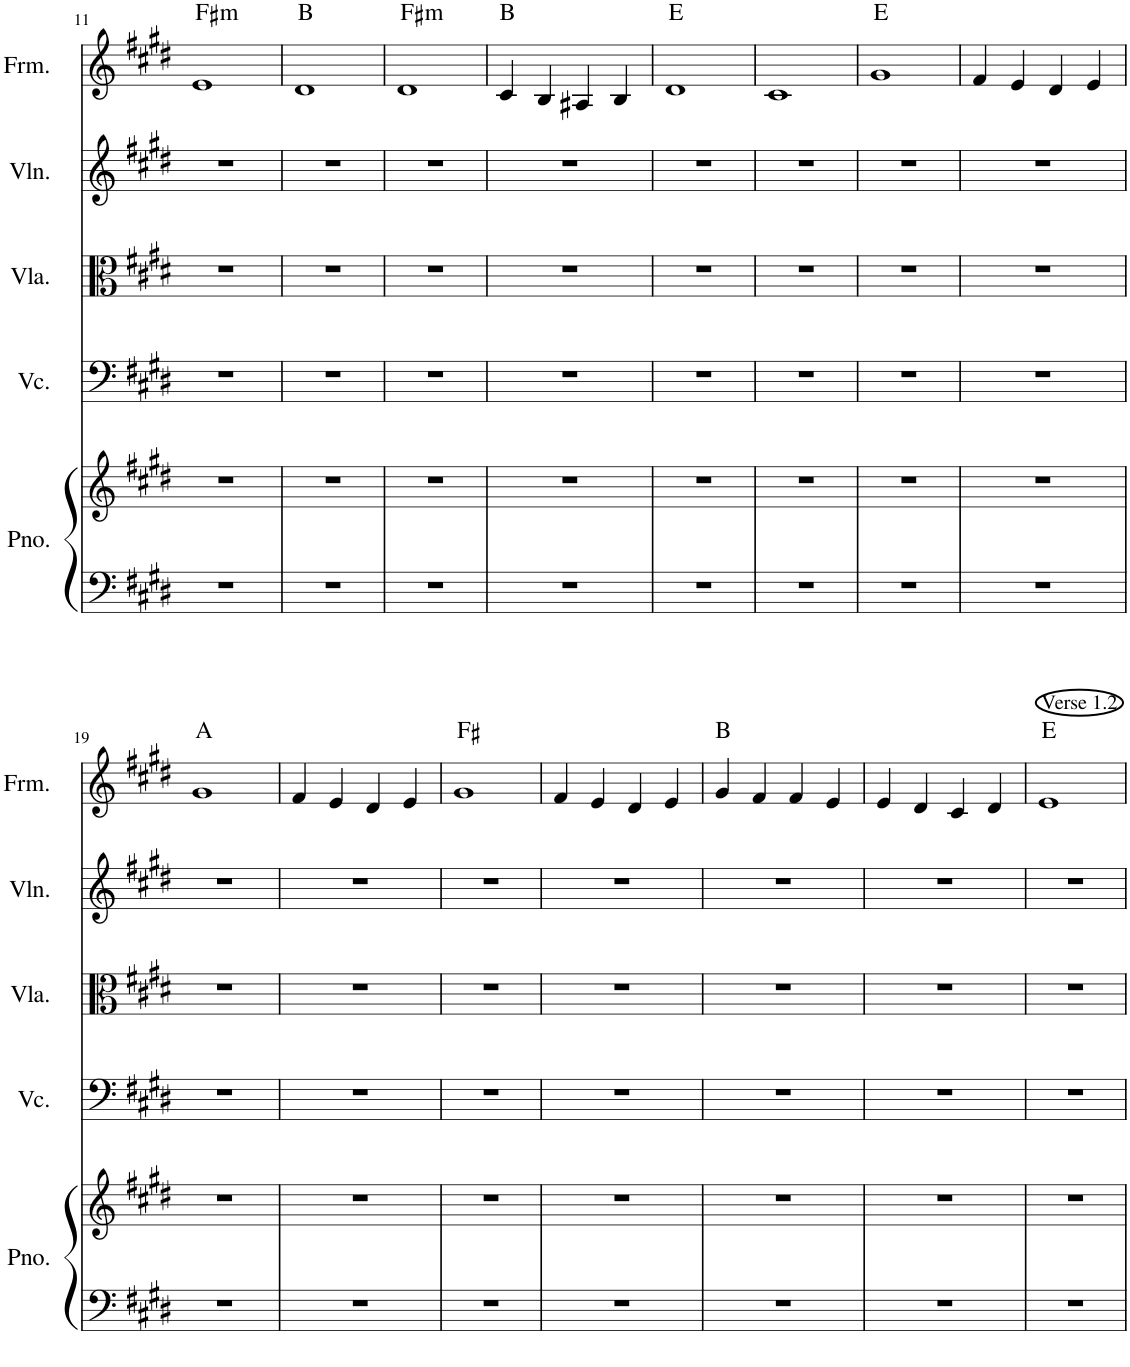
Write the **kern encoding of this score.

**kern	**kern	**kern	**kern	**kern	**kern	**harte
*part5	*part5	*part4	*part3	*part2	*part1	*part1
*staff6	*staff5	*staff4	*staff3	*staff2	*staff1	*
*I"Piano	*	*I"Violoncello	*I"Viola	*I"Violin	*I"Form	*
*I'Pno.	*	*I'Vc.	*I'Vla.	*I'Vln.	*I'Frm.	*
!!LO:PB:g=z
*clefF4	*clefG2	*clefF4	*clefC3	*clefG2	*clefG2	*
*k[f#c#g#d#]	*k[f#c#g#d#]	*k[f#c#g#d#]	*k[f#c#g#d#]	*k[f#c#g#d#]	*k[f#c#g#d#]	*
*M4/4	*M4/4	*M4/4	*M4/4	*M4/4	*M4/4	*
=11	=11	=11	=11	=11	=11	=11
!	!	!	!	!	!	!LO:H:kt=m
1r	1r	1r	1r	1r	1e	F#:min
=12	=12	=12	=12	=12	=12	=12
1r	1r	1r	1r	1r	1d#	B:maj
=13	=13	=13	=13	=13	=13	=13
!	!	!	!	!	!	!LO:H:kt=m
1r	1r	1r	1r	1r	1d#	F#:min
=14	=14	=14	=14	=14	=14	=14
1r	1r	1r	1r	1r	4c#/	B:maj
.	.	.	.	.	4B/	.
.	.	.	.	.	4A#X/	.
.	.	.	.	.	4B/	.
=15	=15	=15	=15	=15	=15	=15
1r	1r	1r	1r	1r	1d#	E:maj
=16	=16	=16	=16	=16	=16	=16
1r	1r	1r	1r	1r	1c#	.
=17	=17	=17	=17	=17	=17	=17
1r	1r	1r	1r	1r	1g#	E:maj
=18	=18	=18	=18	=18	=18	=18
1r	1r	1r	1r	1r	4f#/	.
.	.	.	.	.	4e/	.
.	.	.	.	.	4d#/	.
.	.	.	.	.	4e/	.
!!LO:LB:g=z
=19	=19	=19	=19	=19	=19	=19
1r	1r	1r	1r	1r	1g#	A:maj
=20	=20	=20	=20	=20	=20	=20
1r	1r	1r	1r	1r	4f#/	.
.	.	.	.	.	4e/	.
.	.	.	.	.	4d#/	.
.	.	.	.	.	4e/	.
=21	=21	=21	=21	=21	=21	=21
1r	1r	1r	1r	1r	1g#	F#:maj
=22	=22	=22	=22	=22	=22	=22
1r	1r	1r	1r	1r	4f#/	.
.	.	.	.	.	4e/	.
.	.	.	.	.	4d#/	.
.	.	.	.	.	4e/	.
=23	=23	=23	=23	=23	=23	=23
1r	1r	1r	1r	1r	4g#/	B:maj
.	.	.	.	.	4f#/	.
.	.	.	.	.	4f#/	.
.	.	.	.	.	4e/	.
=24	=24	=24	=24	=24	=24	=24
1r	1r	1r	1r	1r	4e/	.
.	.	.	.	.	4d#/	.
.	.	.	.	.	4c#/	.
.	.	.	.	.	4d#/	.
=25	=25	=25	=25	=25	=25	=25
!	!	!	!	!	!LO:TX:a:t=Verse 1.2	!
1r	1r	1r	1r	1r	1e	E:maj
=	=	=	=	=	=	=
*-	*-	*-	*-	*-	*-	*-
